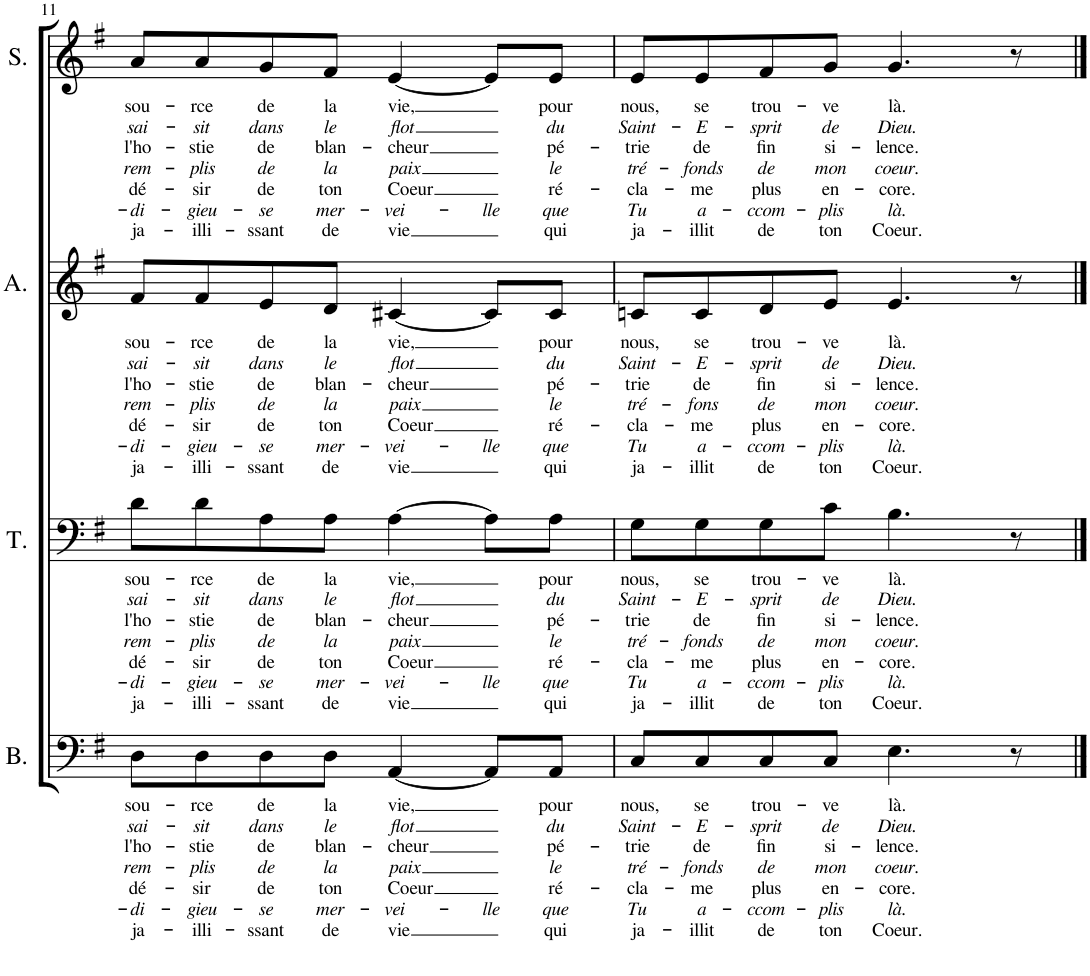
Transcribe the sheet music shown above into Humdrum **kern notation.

**kern	**text	**text	**text	**text	**text	**text	**text	**kern	**text	**text	**text	**text	**text	**text	**text	**kern	**text	**text	**text	**text	**text	**text	**text	**kern	**text	**text	**text	**text	**text	**text	**text
*part4	*part4	*part4	*part4	*part4	*part4	*part4	*part4	*part3	*part3	*part3	*part3	*part3	*part3	*part3	*part3	*part2	*part2	*part2	*part2	*part2	*part2	*part2	*part2	*part1	*part1	*part1	*part1	*part1	*part1	*part1	*part1
*staff4	*staff4	*staff4	*staff4	*staff4	*staff4	*staff4	*staff4	*staff3	*staff3	*staff3	*staff3	*staff3	*staff3	*staff3	*staff3	*staff2	*staff2	*staff2	*staff2	*staff2	*staff2	*staff2	*staff2	*staff1	*staff1	*staff1	*staff1	*staff1	*staff1	*staff1	*staff1
*I"Basse	*	*	*	*	*	*	*	*I"Ténor	*	*	*	*	*	*	*	*I"Alto	*	*	*	*	*	*	*	*I"Soprano	*	*	*	*	*	*	*
*I'B.	*	*	*	*	*	*	*	*I'T.	*	*	*	*	*	*	*	*I'A.	*	*	*	*	*	*	*	*I'S.	*	*	*	*	*	*	*
!!LO:PB:g=z
*clefF4	*	*	*	*	*	*	*	*clefF4	*	*	*	*	*	*	*	*clefG2	*	*	*	*	*	*	*	*clefG2	*	*	*	*	*	*	*
*k[f#]	*	*	*	*	*	*	*	*k[f#]	*	*	*	*	*	*	*	*k[f#]	*	*	*	*	*	*	*	*k[f#]	*	*	*	*	*	*	*
*M4/4	*	*	*	*	*	*	*	*M4/4	*	*	*	*	*	*	*	*M4/4	*	*	*	*	*	*	*	*M4/4	*	*	*	*	*	*	*
=11	=11	=11	=11	=11	=11	=11	=11	=11	=11	=11	=11	=11	=11	=11	=11	=11	=11	=11	=11	=11	=11	=11	=11	=11	=11	=11	=11	=11	=11	=11	=11
!	!LO:LY:b	!LO:LY:b	!LO:LY:b	!LO:LY:b	!LO:LY:b	!LO:LY:b	!LO:LY:b	!	!LO:LY:b	!LO:LY:b	!LO:LY:b	!LO:LY:b	!LO:LY:b	!LO:LY:b	!LO:LY:b	!	!LO:LY:b	!LO:LY:b	!LO:LY:b	!LO:LY:b	!LO:LY:b	!LO:LY:b	!LO:LY:b	!	!LO:LY:b	!LO:LY:b	!LO:LY:b	!LO:LY:b	!LO:LY:b	!LO:LY:b	!LO:LY:b
8D\L	sou-	sai-	l'ho-	rem-	dé-	-di-	ja-	8d\L	sou-	sai-	l'ho-	rem-	dé-	-di-	ja-	8f#/L	sou-	sai-	l'ho-	rem-	dé-	-di-	ja-	8a/L	sou-	sai-	l'ho-	rem-	dé-	-di-	ja-
!	!LO:LY:b	!LO:LY:b	!LO:LY:b	!LO:LY:b	!LO:LY:b	!LO:LY:b	!LO:LY:b	!	!LO:LY:b	!LO:LY:b	!LO:LY:b	!LO:LY:b	!LO:LY:b	!LO:LY:b	!LO:LY:b	!	!LO:LY:b	!LO:LY:b	!LO:LY:b	!LO:LY:b	!LO:LY:b	!LO:LY:b	!LO:LY:b	!	!LO:LY:b	!LO:LY:b	!LO:LY:b	!LO:LY:b	!LO:LY:b	!LO:LY:b	!LO:LY:b
8D\	-rce	-sit	-stie	-plis	-sir	-gieu-	-illi-	8d\	-rce	-sit	-stie	-plis	-sir	-gieu-	-illi-	8f#/	-rce	-sit	-stie	-plis	-sir	-gieu-	-illi-	8a/	-rce	-sit	-stie	-plis	-sir	-gieu-	-illi-
!	!LO:LY:b	!LO:LY:b	!LO:LY:b	!LO:LY:b	!LO:LY:b	!LO:LY:b	!LO:LY:b	!	!LO:LY:b	!LO:LY:b	!LO:LY:b	!LO:LY:b	!LO:LY:b	!LO:LY:b	!LO:LY:b	!	!LO:LY:b	!LO:LY:b	!LO:LY:b	!LO:LY:b	!LO:LY:b	!LO:LY:b	!LO:LY:b	!	!LO:LY:b	!LO:LY:b	!LO:LY:b	!LO:LY:b	!LO:LY:b	!LO:LY:b	!LO:LY:b
8D\	de	dans	de	de	de	-se	-ssant	8A\	de	dans	de	de	de	-se	-ssant	8e/	de	dans	de	de	de	-se	-ssant	8g/	de	dans	de	de	de	-se	-ssant
!	!LO:LY:b	!LO:LY:b	!LO:LY:b	!LO:LY:b	!LO:LY:b	!LO:LY:b	!LO:LY:b	!	!LO:LY:b	!LO:LY:b	!LO:LY:b	!LO:LY:b	!LO:LY:b	!LO:LY:b	!LO:LY:b	!	!LO:LY:b	!LO:LY:b	!LO:LY:b	!LO:LY:b	!LO:LY:b	!LO:LY:b	!LO:LY:b	!	!LO:LY:b	!LO:LY:b	!LO:LY:b	!LO:LY:b	!LO:LY:b	!LO:LY:b	!LO:LY:b
8D\J	la	le	blan-	la	ton	mer-	de	8A\J	la	le	blan-	la	ton	mer-	de	8d/J	la	le	blan-	la	ton	mer-	de	8f#/J	la	le	blan-	la	ton	mer-	de
!	!LO:LY:b	!LO:LY:b	!LO:LY:b	!LO:LY:b	!LO:LY:b	!LO:LY:b	!LO:LY:b	!	!LO:LY:b	!LO:LY:b	!LO:LY:b	!LO:LY:b	!LO:LY:b	!LO:LY:b	!LO:LY:b	!	!LO:LY:b	!LO:LY:b	!LO:LY:b	!LO:LY:b	!LO:LY:b	!LO:LY:b	!LO:LY:b	!	!LO:LY:b	!LO:LY:b	!LO:LY:b	!LO:LY:b	!LO:LY:b	!LO:LY:b	!LO:LY:b
[4AA/	vie,	flot	-cheur	paix	Coeur	-vei-	vie	[4A\	vie,	flot	-cheur	paix	Coeur	-vei-	vie	[4c#X/	vie,	flot	-cheur	paix	Coeur	-vei-	vie	[4e/	vie,	flot	-cheur	paix	Coeur	-vei-	vie
!	!	!	!	!	!	!LO:LY:b	!	!	!	!	!	!	!	!LO:LY:b	!	!	!	!	!	!	!	!LO:LY:b	!	!	!	!	!	!	!	!LO:LY:b	!
8AA/L]	.	.	.	.	.	-lle	.	8A\L]	.	.	.	.	.	-lle	.	8c#/L]	.	.	.	.	.	-lle	.	8e/L]	.	.	.	.	.	-lle	.
!	!LO:LY:b	!LO:LY:b	!LO:LY:b	!LO:LY:b	!LO:LY:b	!LO:LY:b	!LO:LY:b	!	!LO:LY:b	!LO:LY:b	!LO:LY:b	!LO:LY:b	!LO:LY:b	!LO:LY:b	!LO:LY:b	!	!LO:LY:b	!LO:LY:b	!LO:LY:b	!LO:LY:b	!LO:LY:b	!LO:LY:b	!LO:LY:b	!	!LO:LY:b	!LO:LY:b	!LO:LY:b	!LO:LY:b	!LO:LY:b	!LO:LY:b	!LO:LY:b
8AA/J	pour	du	pé-	le	ré-	que	qui	8A\J	pour	du	pé-	le	ré-	que	qui	8c#/J	pour	du	pé-	le	ré-	que	qui	8e/J	pour	du	pé-	le	ré-	que	qui
=12	=12	=12	=12	=12	=12	=12	=12	=12	=12	=12	=12	=12	=12	=12	=12	=12	=12	=12	=12	=12	=12	=12	=12	=12	=12	=12	=12	=12	=12	=12	=12
!	!LO:LY:b	!LO:LY:b	!LO:LY:b	!LO:LY:b	!LO:LY:b	!LO:LY:b	!LO:LY:b	!	!LO:LY:b	!LO:LY:b	!LO:LY:b	!LO:LY:b	!LO:LY:b	!LO:LY:b	!LO:LY:b	!	!LO:LY:b	!LO:LY:b	!LO:LY:b	!LO:LY:b	!LO:LY:b	!LO:LY:b	!LO:LY:b	!	!LO:LY:b	!LO:LY:b	!LO:LY:b	!LO:LY:b	!LO:LY:b	!LO:LY:b	!LO:LY:b
8C/L	nous,	Saint-	-trie	tré-	-cla-	Tu	ja-	8G\L	nous,	Saint-	-trie	tré-	-cla-	Tu	ja-	8cn/L	nous,	Saint-	-trie	tré-	-cla-	Tu	ja-	8e/L	nous,	Saint-	-trie	tré-	-cla-	Tu	ja-
!	!LO:LY:b	!LO:LY:b	!LO:LY:b	!LO:LY:b	!LO:LY:b	!LO:LY:b	!LO:LY:b	!	!LO:LY:b	!LO:LY:b	!LO:LY:b	!LO:LY:b	!LO:LY:b	!LO:LY:b	!LO:LY:b	!	!LO:LY:b	!LO:LY:b	!LO:LY:b	!LO:LY:b	!LO:LY:b	!LO:LY:b	!LO:LY:b	!	!LO:LY:b	!LO:LY:b	!LO:LY:b	!LO:LY:b	!LO:LY:b	!LO:LY:b	!LO:LY:b
8C/	se	-E-	de	-fonds	-me	a-	-illit	8G\	se	-E-	de	-fonds	-me	a-	-illit	8c/	se	-E-	de	-fons	-me	a-	-illit	8e/	se	-E-	de	-fonds	-me	a-	-illit
!	!LO:LY:b	!LO:LY:b	!LO:LY:b	!LO:LY:b	!LO:LY:b	!LO:LY:b	!LO:LY:b	!	!LO:LY:b	!LO:LY:b	!LO:LY:b	!LO:LY:b	!LO:LY:b	!LO:LY:b	!LO:LY:b	!	!LO:LY:b	!LO:LY:b	!LO:LY:b	!LO:LY:b	!LO:LY:b	!LO:LY:b	!LO:LY:b	!	!LO:LY:b	!LO:LY:b	!LO:LY:b	!LO:LY:b	!LO:LY:b	!LO:LY:b	!LO:LY:b
8C/	trou-	-sprit	fin	de	plus	-ccom-	de	8G\	trou-	-sprit	fin	de	plus	-ccom-	de	8d/	trou-	-sprit	fin	de	plus	-ccom-	de	8f#/	trou-	-sprit	fin	de	plus	-ccom-	de
!	!LO:LY:b	!LO:LY:b	!LO:LY:b	!LO:LY:b	!LO:LY:b	!LO:LY:b	!LO:LY:b	!	!LO:LY:b	!LO:LY:b	!LO:LY:b	!LO:LY:b	!LO:LY:b	!LO:LY:b	!LO:LY:b	!	!LO:LY:b	!LO:LY:b	!LO:LY:b	!LO:LY:b	!LO:LY:b	!LO:LY:b	!LO:LY:b	!	!LO:LY:b	!LO:LY:b	!LO:LY:b	!LO:LY:b	!LO:LY:b	!LO:LY:b	!LO:LY:b
8C/J	-ve	de	si-	mon	en-	-plis	ton	8c\J	-ve	de	si-	mon	en-	-plis	ton	8e/J	-ve	de	si-	mon	en-	-plis	ton	8g/J	-ve	de	si-	mon	en-	-plis	ton
!	!LO:LY:b	!LO:LY:b	!LO:LY:b	!LO:LY:b	!LO:LY:b	!LO:LY:b	!LO:LY:b	!	!LO:LY:b	!LO:LY:b	!LO:LY:b	!LO:LY:b	!LO:LY:b	!LO:LY:b	!LO:LY:b	!	!LO:LY:b	!LO:LY:b	!LO:LY:b	!LO:LY:b	!LO:LY:b	!LO:LY:b	!LO:LY:b	!	!LO:LY:b	!LO:LY:b	!LO:LY:b	!LO:LY:b	!LO:LY:b	!LO:LY:b	!LO:LY:b
4.E\	là.	Dieu.	-lence.	coeur.	-core.	là.	Coeur.	4.B\	là.	Dieu.	-lence.	coeur.	-core.	là.	Coeur.	4.e/	là.	Dieu.	-lence.	coeur.	-core.	là.	Coeur.	4.g/	là.	Dieu.	-lence.	coeur.	-core.	là.	Coeur.
8r	.	.	.	.	.	.	.	8r	.	.	.	.	.	.	.	8r	.	.	.	.	.	.	.	8r	.	.	.	.	.	.	.
==	==	==	==	==	==	==	==	==	==	==	==	==	==	==	==	==	==	==	==	==	==	==	==	==	==	==	==	==	==	==	==
*-	*-	*-	*-	*-	*-	*-	*-	*-	*-	*-	*-	*-	*-	*-	*-	*-	*-	*-	*-	*-	*-	*-	*-	*-	*-	*-	*-	*-	*-	*-	*-
